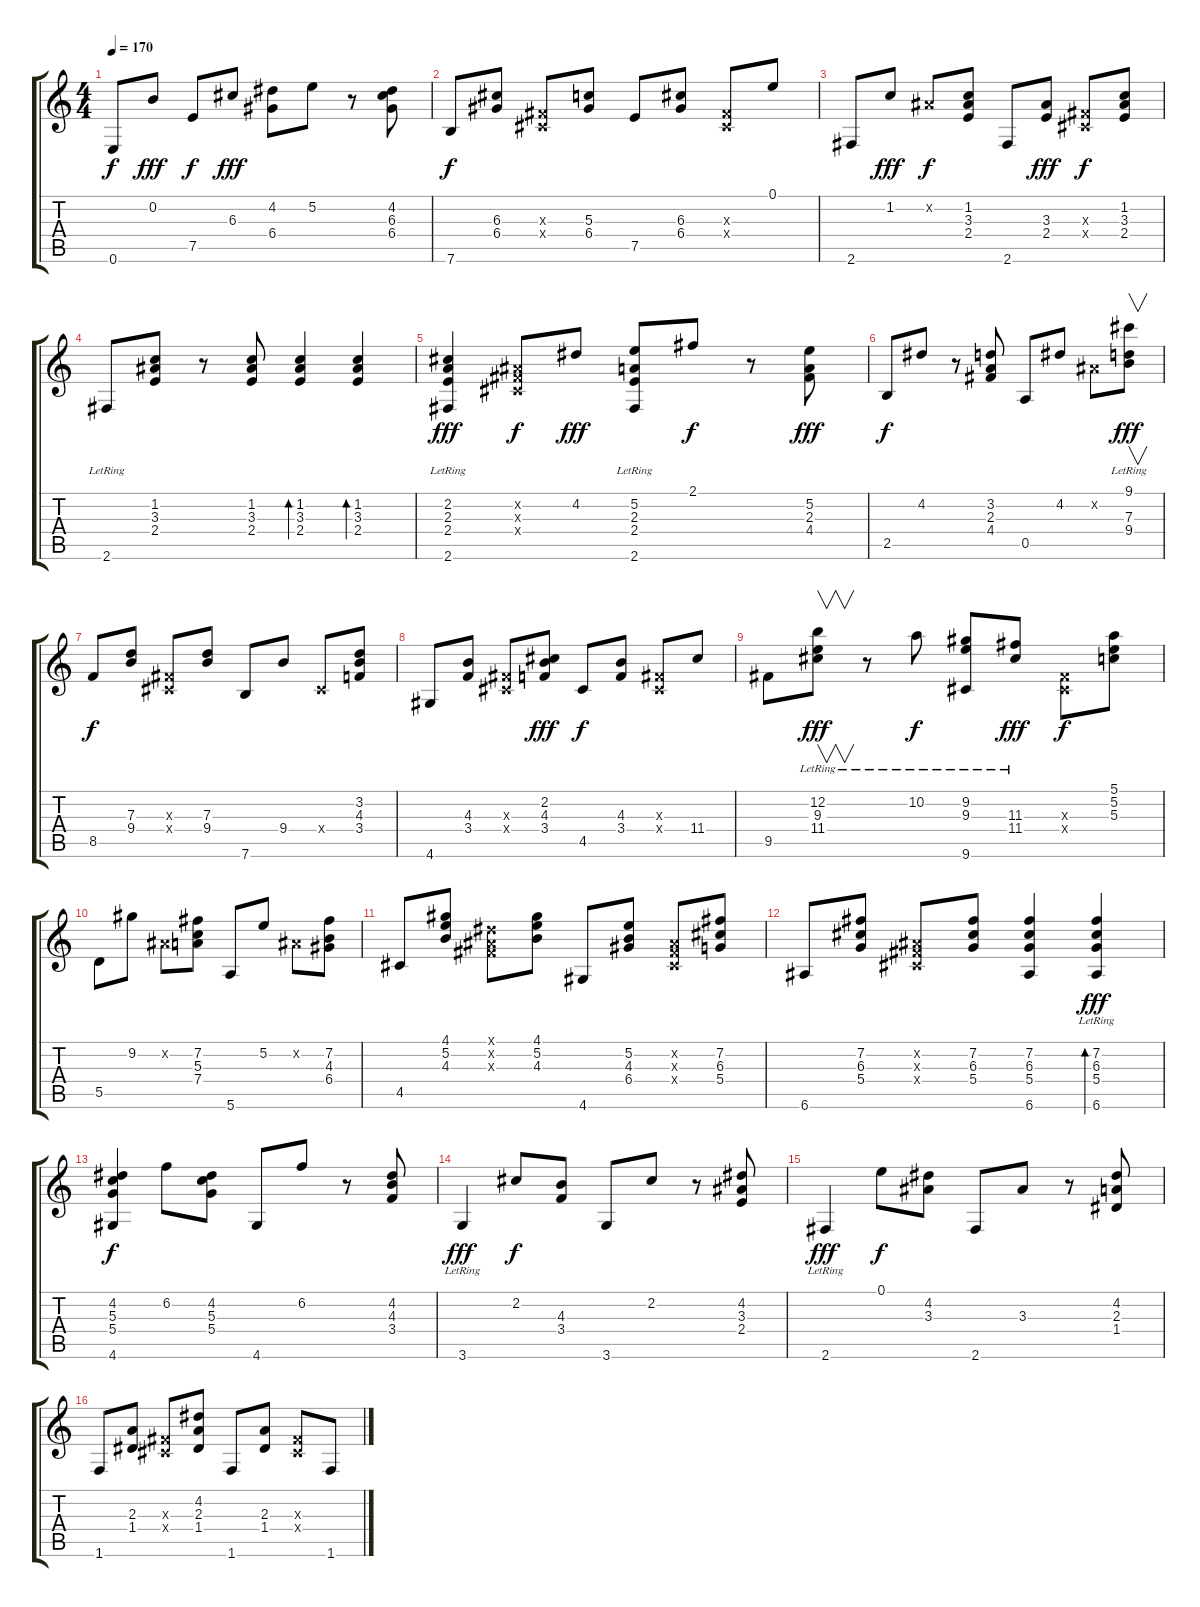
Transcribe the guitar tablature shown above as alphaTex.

\track "" {instrument acousticguitarnylon}
\staff {score tabs}
\tuning (E4 B3 G3 D3 A2 E2) {hide}
\ts (4 4)
\tempo 170
\clef g2
\ks c
0.6.8{dy f} 0.2.8{dy fff} 7.5.8{dy f} 6.3.8{dy fff} (4.2 6.4).8 5.2.8 r.8 (4.2 6.3 6.4).8 |
7.6.8{dy f} (6.3 6.4).8 (-1.3{x} -1.4{x}).8 (5.3 6.4).8 7.5.8 (6.3 6.4).8 (-1.3{x} -1.4{x}).8 0.1.8 |
2.6.8 1.2.8{dy fff} -1.2{x}.8{dy f} (1.2 3.3 2.4).8 2.6.8 (3.3 2.4).8{dy fff} (-1.3{x} -1.4{x}).8{dy f} (1.2 3.3 2.4).8 |
2.6{lr}.8 (1.2 3.3 2.4).8 r.8 (1.2 3.3 2.4).8 (1.2 3.3 2.4).4{bd 240} (1.2 3.3 2.4).4{bd 240} |
(2.2 2.3 2.4 2.6{lr}).4{dy fff} (-1.2{x} -1.3{x} -1.4{x}).8{dy f} 4.2.8{dy fff} (5.2 2.3 2.4 2.6{lr}).8 2.1.8{dy f} r.8 (5.2 2.3 4.4).8{dy fff} |
2.5.8{dy f} 4.2.8 r.8 (3.2 2.3 4.4).8 0.5.8 4.2.8 -1.2{x}.8 (9.1{lr} 7.3 9.4).8{v dy fff} |
8.5.8{dy f} (7.3 9.4).8 (-1.3{x} -1.4{x}).8 (7.3 9.4).8 7.6.8 9.4.8 -1.4{x}.8 (3.2 4.3 3.4).8 |
4.6.8 (4.3 3.4).8 (-1.3{x} -1.4{x}).8 (2.2 4.3 3.4).8{dy fff} 4.5.8{dy f} (4.3 3.4).8 (-1.3{x} -1.4{x}).8 11.4.8 |
9.5.8 (12.2{lr} 9.3 11.4).8{v dy fff} r.8 10.2{lr}.8{dy f} (9.2{lr} 9.3 9.6).8 (11.3{lr} 11.4).8{dy fff} (-1.3{x} -1.4{x}).8{dy f} (5.1 5.2 5.3).8 |
5.5.8 9.2.8 -1.2{x}.8 (7.2 5.3 7.4).8 5.6.8 5.2.8 -1.2{x}.8 (7.2 4.3 6.4).8 |
4.5.8 (4.1 5.2 4.3).8 (-1.1{x} -1.2{x} -1.3{x}).8 (4.1 5.2 4.3).8 4.6.8 (5.2 4.3 6.4).8 (-1.2{x} -1.3{x} -1.4{x}).8 (7.2 6.3 5.4).8 |
6.6.8 (7.2 6.3 5.4).8 (-1.2{x} -1.3{x} -1.4{x}).8 (7.2 6.3 5.4).8 (7.2 6.3 5.4 6.6).4 (7.2 6.3 5.4 6.6{lr}).4{bd 240 dy fff} |
(4.2 5.3 5.4 4.6).4{dy f} 6.2.8 (4.2 5.3 5.4).8 4.6.8 6.2.8 r.8 (4.2 4.3 3.4).8 |
3.6{lr}.4{dy fff} 2.2.8{dy f} (4.3 3.4).8 3.6.8 2.2.8 r.8 (4.2 3.3 2.4).8 |
2.6{lr}.4{dy fff} 0.1.8{dy f} (4.2 3.3).8 2.6.8 3.3.8 r.8 (4.2 2.3 1.4).8 |
1.6.8 (2.3 1.4).8 (-1.3{x} -1.4{x}).8 (4.2 2.3 1.4).8 1.6.8 (2.3 1.4).8 (-1.3{x} -1.4{x}).8 1.6.8
